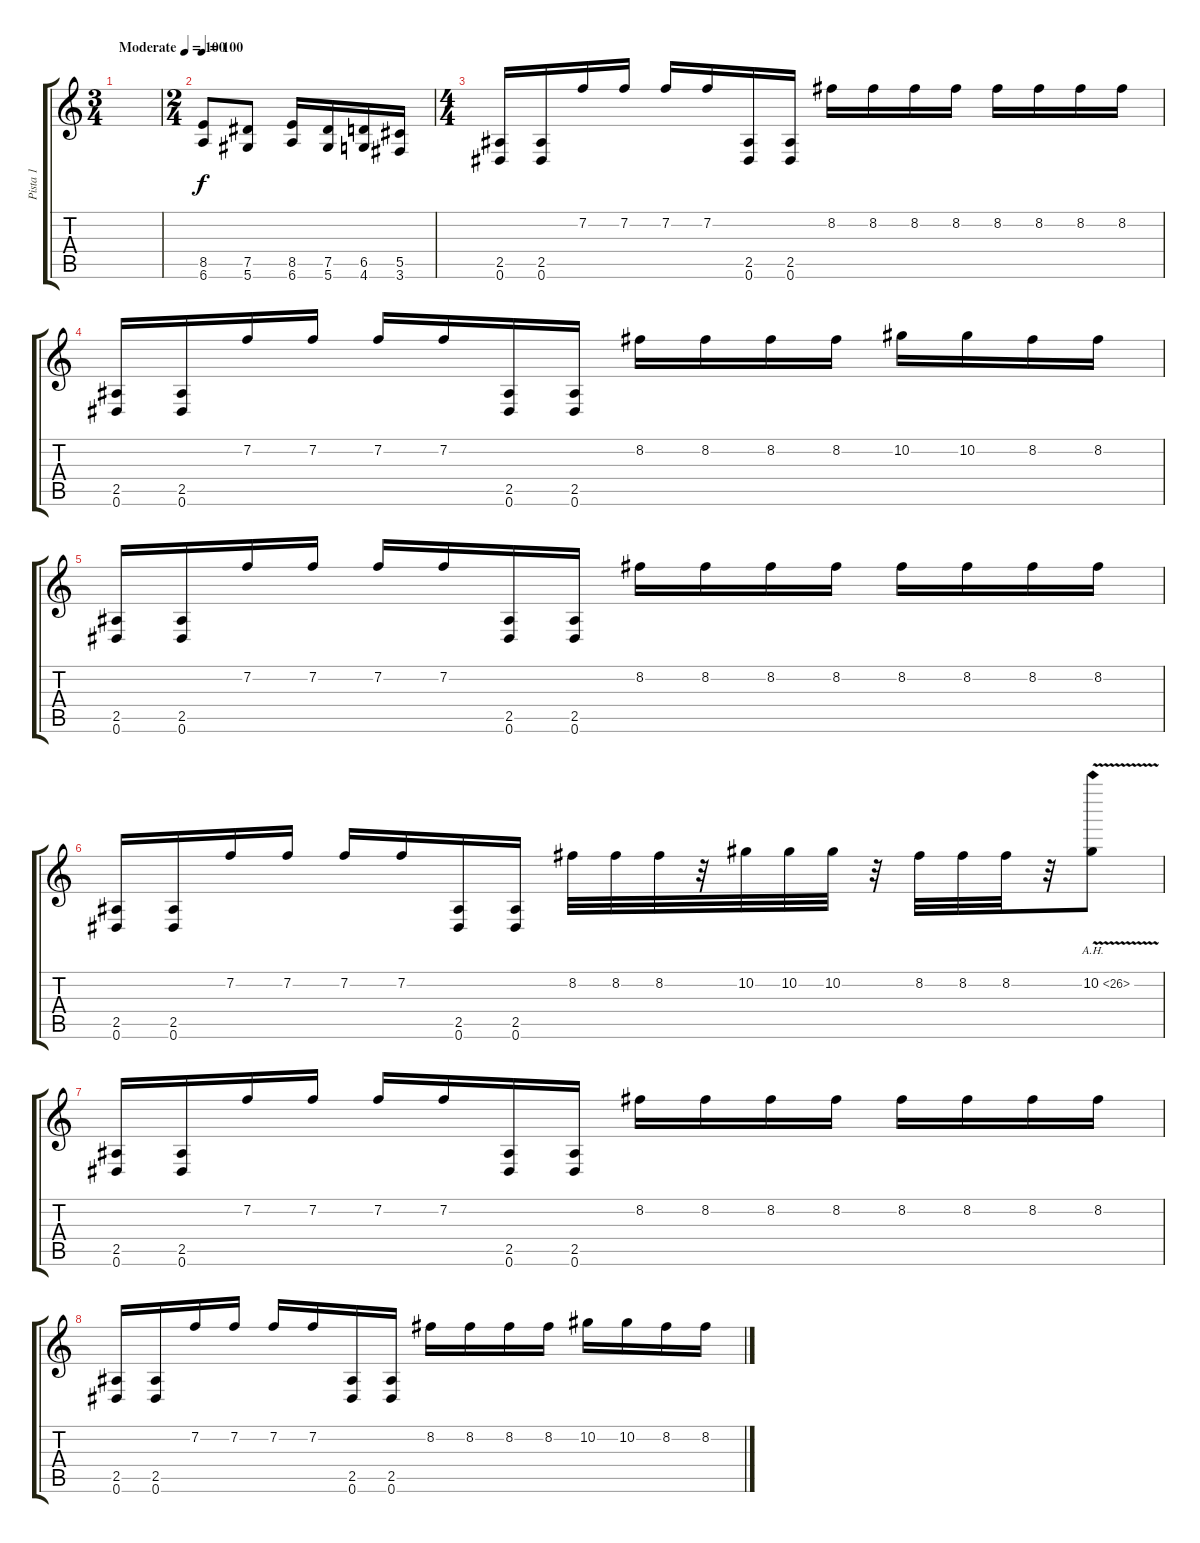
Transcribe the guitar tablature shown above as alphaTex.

\track ("Pista 1" "Pista 1") {instrument distortionguitar}
\staff {score tabs}
\tuning (Eb4 Bb3 Gb3 Db3 Ab2 Eb2) {hide}
\ts (3 4)
\tempo (100 "Moderate")
\tempo 150
\tempo (100 "Moderate")
\clef g2
\ks c
|
\ts (2 4)
\tempo 100
(8.5 6.6).8 (7.5 5.6).8 (8.5 6.6).16 (7.5 5.6).16 (6.5 4.6).16 (5.5 3.6).16 |
\ts (4 4)
(2.5 0.6).16 (2.5 0.6).16 7.2.16 7.2.16 7.2.16 7.2.16 (2.5 0.6).16 (2.5 0.6).16 8.2.16 8.2.16 8.2.16 8.2.16 8.2.16 8.2.16 8.2.16 8.2.16 |
(2.5 0.6).16 (2.5 0.6).16 7.2.16 7.2.16 7.2.16 7.2.16 (2.5 0.6).16 (2.5 0.6).16 8.2.16 8.2.16 8.2.16 8.2.16 10.2.16 10.2.16 8.2.16 8.2.16 |
(2.5 0.6).16 (2.5 0.6).16 7.2.16 7.2.16 7.2.16 7.2.16 (2.5 0.6).16 (2.5 0.6).16 8.2.16 8.2.16 8.2.16 8.2.16 8.2.16 8.2.16 8.2.16 8.2.16 |
(2.5 0.6).16 (2.5 0.6).16 7.2.16 7.2.16 7.2.16 7.2.16 (2.5 0.6).16 (2.5 0.6).16 8.2.32 8.2.32 8.2.32 r.32 10.2.32 10.2.32 10.2.32 r.32 8.2.32 8.2.32 8.2.32 r.32 10.2{ah 16 v}.8 |
(2.5 0.6).16 (2.5 0.6).16 7.2.16 7.2.16 7.2.16 7.2.16 (2.5 0.6).16 (2.5 0.6).16 8.2.16 8.2.16 8.2.16 8.2.16 8.2.16 8.2.16 8.2.16 8.2.16 |
(2.5 0.6).16 (2.5 0.6).16 7.2.16 7.2.16 7.2.16 7.2.16 (2.5 0.6).16 (2.5 0.6).16 8.2.16 8.2.16 8.2.16 8.2.16 10.2.16 10.2.16 8.2.16 8.2.16
